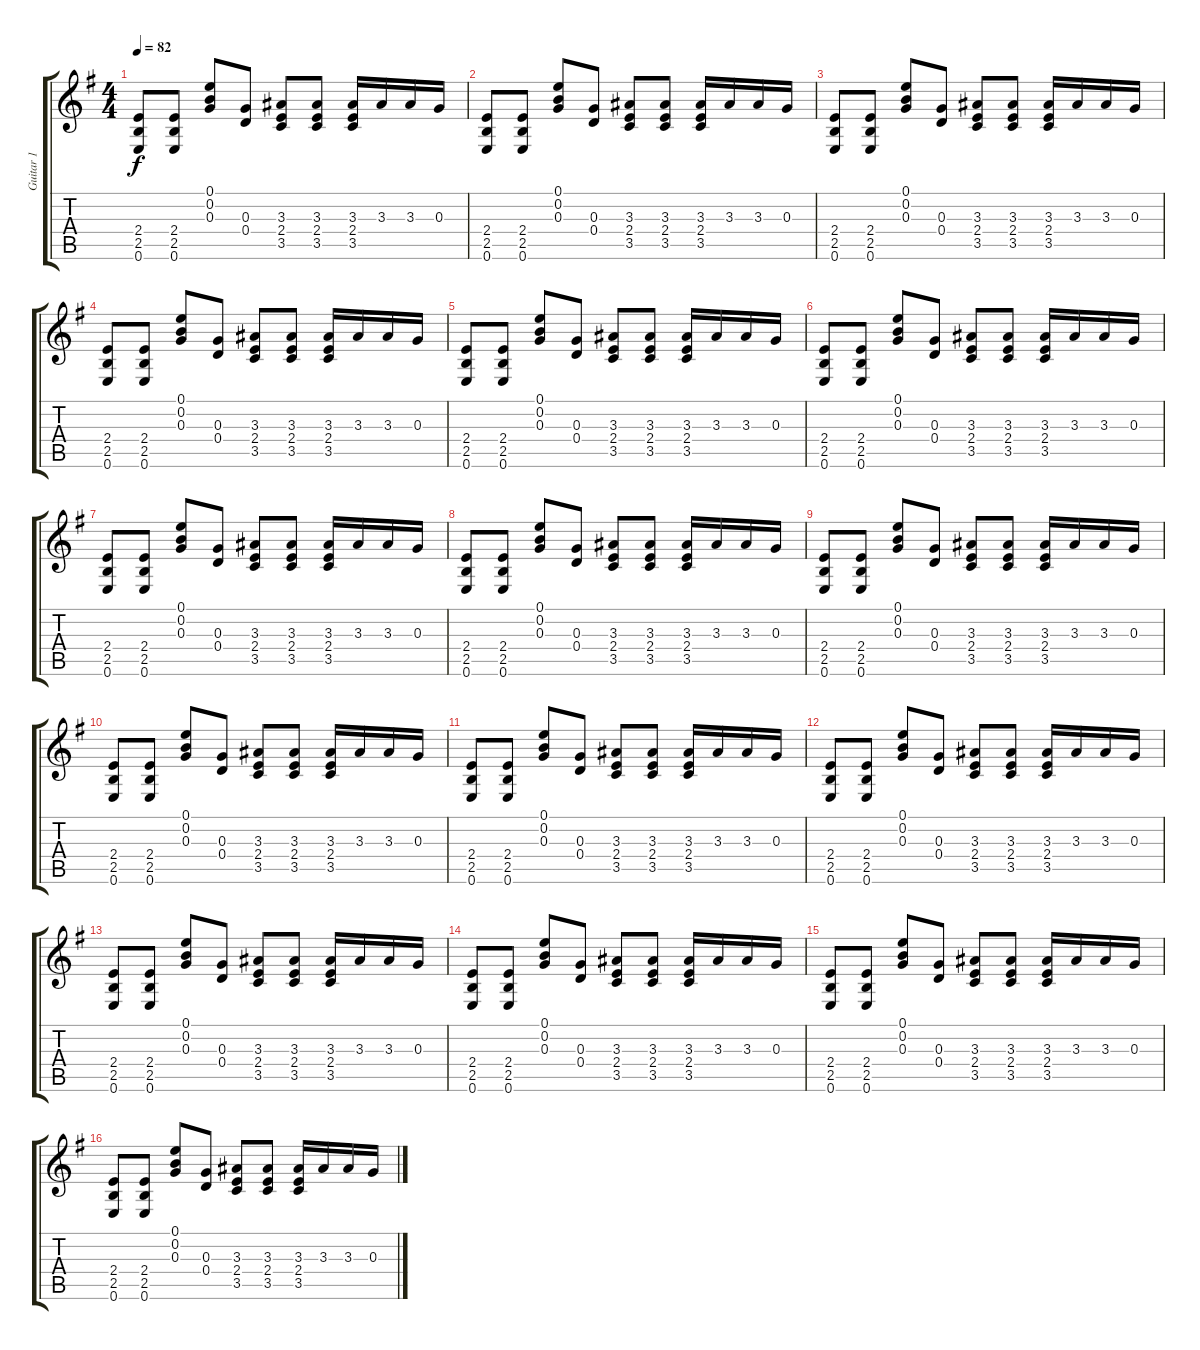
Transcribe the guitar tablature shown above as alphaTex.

\track ("Guitar 1" "Guitar 1") {instrument overdrivenguitar}
\staff {score tabs}
\tuning (E4 B3 G3 D3 A2 E2) {hide}
\ts (4 4)
\tempo 82
\clef g2
\ks eminor
(2.4 2.5 0.6).8{dy f} (2.4 2.5 0.6).8 (0.1 0.2 0.3).8 (0.3 0.4).8 (3.3 2.4 3.5).8 (3.3 2.4 3.5).8 (3.3 2.4 3.5).16 3.3.16 3.3.16 0.3.16 |
(2.4 2.5 0.6).8 (2.4 2.5 0.6).8 (0.1 0.2 0.3).8 (0.3 0.4).8 (3.3 2.4 3.5).8 (3.3 2.4 3.5).8 (3.3 2.4 3.5).16 3.3.16 3.3.16 0.3.16 |
(2.4 2.5 0.6).8 (2.4 2.5 0.6).8 (0.1 0.2 0.3).8 (0.3 0.4).8 (3.3 2.4 3.5).8 (3.3 2.4 3.5).8 (3.3 2.4 3.5).16 3.3.16 3.3.16 0.3.16 |
(2.4 2.5 0.6).8 (2.4 2.5 0.6).8 (0.1 0.2 0.3).8 (0.3 0.4).8 (3.3 2.4 3.5).8 (3.3 2.4 3.5).8 (3.3 2.4 3.5).16 3.3.16 3.3.16 0.3.16 |
(2.4 2.5 0.6).8 (2.4 2.5 0.6).8 (0.1 0.2 0.3).8 (0.3 0.4).8 (3.3 2.4 3.5).8 (3.3 2.4 3.5).8 (3.3 2.4 3.5).16 3.3.16 3.3.16 0.3.16 |
(2.4 2.5 0.6).8 (2.4 2.5 0.6).8 (0.1 0.2 0.3).8 (0.3 0.4).8 (3.3 2.4 3.5).8 (3.3 2.4 3.5).8 (3.3 2.4 3.5).16 3.3.16 3.3.16 0.3.16 |
(2.4 2.5 0.6).8 (2.4 2.5 0.6).8 (0.1 0.2 0.3).8 (0.3 0.4).8 (3.3 2.4 3.5).8 (3.3 2.4 3.5).8 (3.3 2.4 3.5).16 3.3.16 3.3.16 0.3.16 |
(2.4 2.5 0.6).8 (2.4 2.5 0.6).8 (0.1 0.2 0.3).8 (0.3 0.4).8 (3.3 2.4 3.5).8 (3.3 2.4 3.5).8 (3.3 2.4 3.5).16 3.3.16 3.3.16 0.3.16 |
(2.4 2.5 0.6).8 (2.4 2.5 0.6).8 (0.1 0.2 0.3).8 (0.3 0.4).8 (3.3 2.4 3.5).8 (3.3 2.4 3.5).8 (3.3 2.4 3.5).16 3.3.16 3.3.16 0.3.16 |
(2.4 2.5 0.6).8 (2.4 2.5 0.6).8 (0.1 0.2 0.3).8 (0.3 0.4).8 (3.3 2.4 3.5).8 (3.3 2.4 3.5).8 (3.3 2.4 3.5).16 3.3.16 3.3.16 0.3.16 |
(2.4 2.5 0.6).8 (2.4 2.5 0.6).8 (0.1 0.2 0.3).8 (0.3 0.4).8 (3.3 2.4 3.5).8 (3.3 2.4 3.5).8 (3.3 2.4 3.5).16 3.3.16 3.3.16 0.3.16 |
(2.4 2.5 0.6).8 (2.4 2.5 0.6).8 (0.1 0.2 0.3).8 (0.3 0.4).8 (3.3 2.4 3.5).8 (3.3 2.4 3.5).8 (3.3 2.4 3.5).16 3.3.16 3.3.16 0.3.16 |
(2.4 2.5 0.6).8 (2.4 2.5 0.6).8 (0.1 0.2 0.3).8 (0.3 0.4).8 (3.3 2.4 3.5).8 (3.3 2.4 3.5).8 (3.3 2.4 3.5).16 3.3.16 3.3.16 0.3.16 |
(2.4 2.5 0.6).8 (2.4 2.5 0.6).8{volume 11} (0.1 0.2 0.3).8{volume 11} (0.3 0.4).8{volume 10} (3.3 2.4 3.5).8{volume 10} (3.3 2.4 3.5).8{volume 10} (3.3 2.4 3.5).16{volume 10} 3.3.16 3.3.16{volume 10} 0.3.16{volume 10} |
(2.4 2.5 0.6).8 (2.4 2.5 0.6).8{volume 10} (0.1 0.2 0.3).8{volume 9} (0.3 0.4).8{volume 9} (3.3 2.4 3.5).8{volume 9} (3.3 2.4 3.5).8{volume 9} (3.3 2.4 3.5).16{volume 9} 3.3.16 3.3.16{volume 8} 0.3.16{volume 8} |
(2.4 2.5 0.6).8 (2.4 2.5 0.6).8{volume 8} (0.1 0.2 0.3).8{volume 8} (0.3 0.4).8{volume 8} (3.3 2.4 3.5).8{volume 8} (3.3 2.4 3.5).8{volume 8} (3.3 2.4 3.5).16{volume 7} 3.3.16 3.3.16{volume 7} 0.3.16{volume 7}
